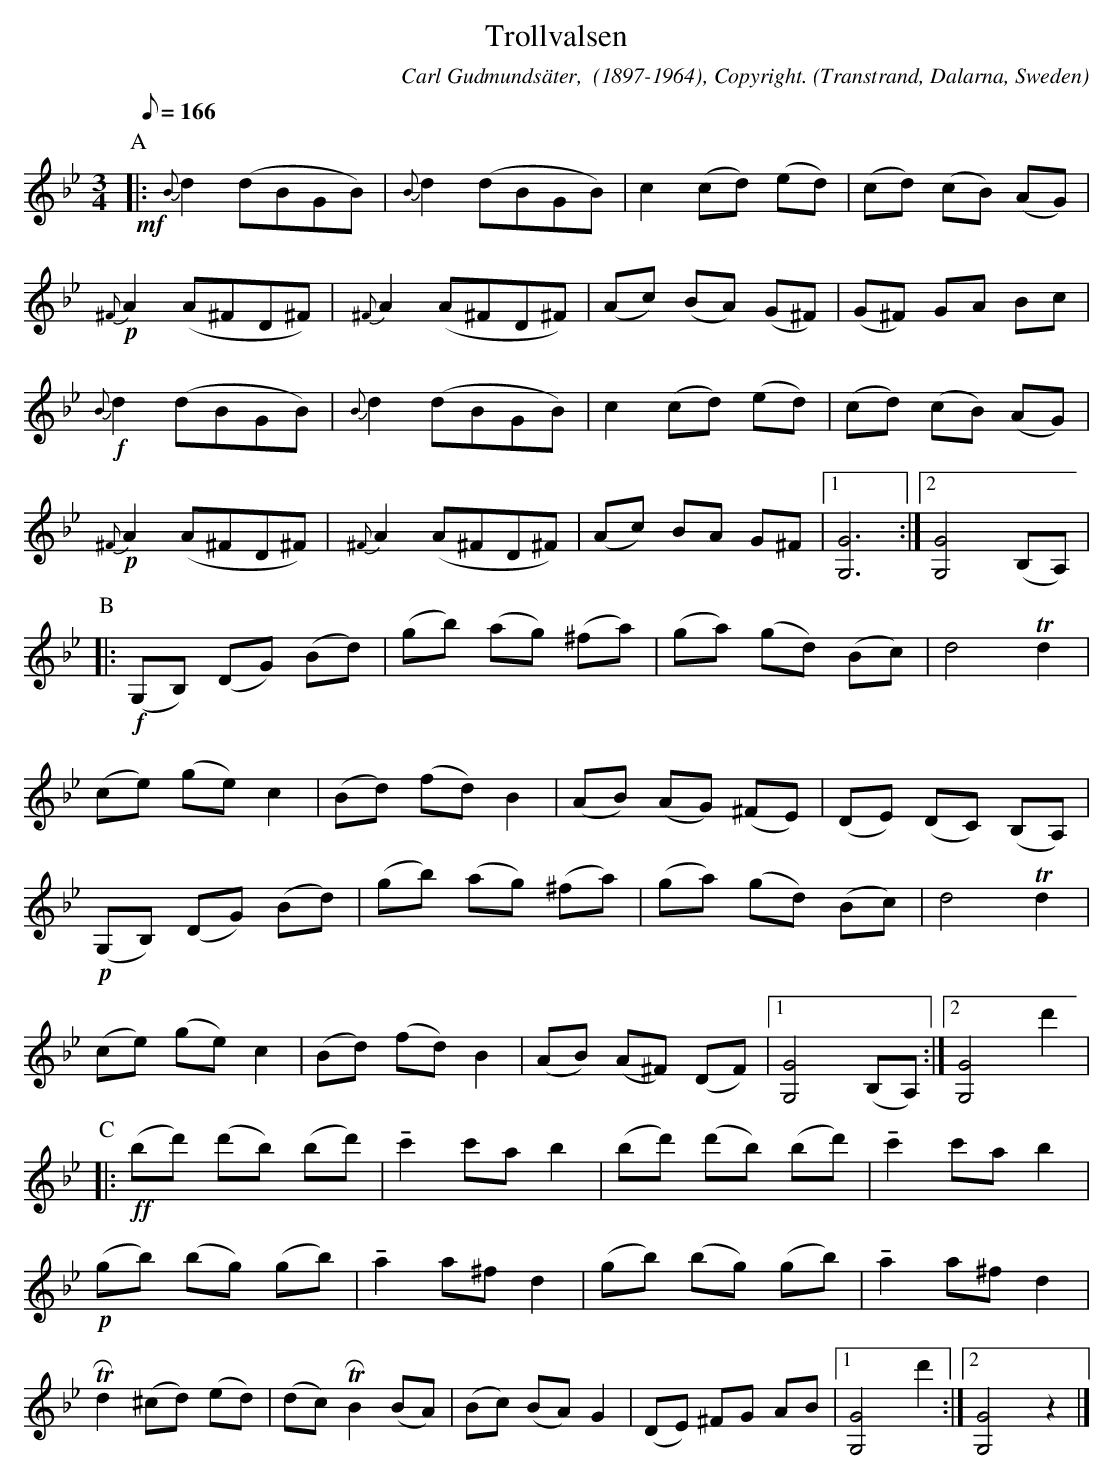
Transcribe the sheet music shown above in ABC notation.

X:1
T: Trollvalsen
O: Transtrand, Dalarna, Sweden
M: 3/4
C: Carl Gudmundsäter,  (1897-1964), Copyright.
Q:166 Allegro
K: Gm
P:A
+mf+ |: {B}d2 (dBGB) | {B}d2 (dBGB) | c2 (cd) (ed) | (cd) (cB) (AG) |
+p+ {^F}A2 (A^FD^F) | {^F}A2 (A^FD^F) | (Ac) (BA) (G^F) | (G^F) GA Bc |
+f+ {B}d2 (dBGB) | {B}d2 (dBGB) |  c2 (cd) (ed) | (cd) (cB) (AG) |
+p+ {^F}A2 (A^FD^F) | {^F}A2 (A^FD^F) | (Ac) BA G^F |1 [G6G,6] :|2 [G4G,4] (B,A,)|
P:B
|: +f+ (G,B,) (DG) (Bd) | (gb) (ag) (^fa) | (ga) (gd) (Bc) | d4 Td2 |
(ce) (ge) c2 | (Bd) (fd) B2 | (AB) (AG) (^FE) | (DE) (DC) (B,A,) |
+p+ (G,B,) (DG) (Bd) | (gb) (ag) (^fa) | (ga) (gd) (Bc) | d4 Td2 |
(ce) (ge) c2 | (Bd) (fd) B2 | (AB) (A^F) (DF) |1 [G4G,4] (B,A,) :|2 [G4G,4] d'2|
P:C
|: +ff+ (bd') (d'b) (bd') | !tenuto!c'2 c'a b2 | (bd') (d'b) (bd') | !tenuto! c'2 c'a b2 |
+p+ (gb) (bg) (gb) | !tenuto! a2 a^f d2 | (gb) (bg) (gb) | !tenuto! a2 a^f d2 |
TRd2 (^cd) (ed) | (dc) TRB2 (BA) | (Bc) (BA) G2 | (DE) ^FG AB |1 [G4G,4] d'2 :|2 [G4G,4] z2 |]
